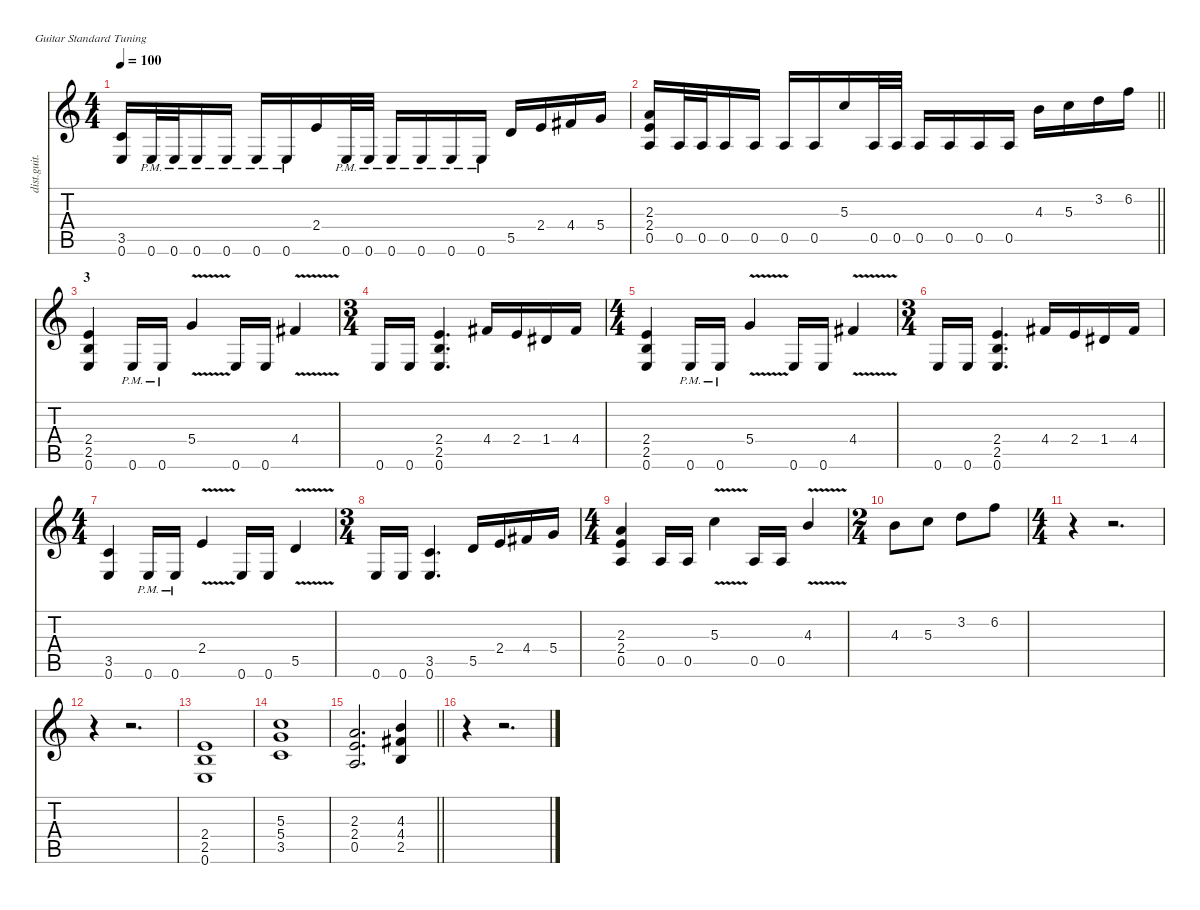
\defaultSystemsLayout 4
\hideDynamics
\bracketExtendMode nobrackets
\otherSystemsTrackNameOrientation horizontal
\track ("Hichem" "dist.guit.") {instrument distortionguitar}
\staff {score tabs}
\tuning (E4 B3 G3 D3 A2 E2)
\ts (4 4)
\tempo 100
\clef g2
\ks c
(3.5 0.6).16{dy f beam Up} 0.6{pm}.32{beam Up} 0.6{pm}.32{beam Up} 0.6{pm}.16{beam Up} 0.6{pm}.16{beam Up} 0.6{pm}.16{beam Up} 0.6{pm}.16{beam Up} 2.4.16{beam Up} 0.6{pm}.32{beam Up} 0.6{pm}.32{beam Up} 0.6{pm}.16{beam Up} 0.6{pm}.16{beam Up} 0.6{pm}.16{beam Up} 0.6{pm}.16{beam Up} 5.5.16{beam Up} 2.4.16{beam Up} 4.4{acc #}.16{beam Up} 5.4.16{beam Up} |
\barLineRight lightlight
(2.3 2.4 0.5).16{beam Up} 0.5.32{beam Up} 0.5.32{beam Up} 0.5.16{beam Up} 0.5.16{beam Up} 0.5.16{beam Up} 0.5.16{beam Up} 5.3.16{beam Up} 0.5.32{beam Up} 0.5.32{beam Up} 0.5.16{beam Up} 0.5.16{beam Up} 0.5.16{beam Up} 0.5.16{beam Up} 4.3.16{beam Down} 5.3.16{beam Down} 3.2.16{beam Down} 6.2.16{beam Down} |
\section ("" "3")
(2.4 2.5 0.6).4{beam Up} 0.6{pm}.16{beam Up} 0.6{pm}.16{beam Up} 5.4{v}.4{beam Up} 0.6.16{beam Up} 0.6.16{beam Up} 4.4{v acc #}.4{beam Up} |
\ts (3 4)
\beaming (8 2 2 2)
0.6.16{beam Up} 0.6.16{beam Up} (2.4 2.5 0.6).4{d beam Up} 4.4{acc #}.16{beam Up} 2.4.16{beam Up} 1.4{acc #}.16{beam Up} 4.4{acc #}.16{beam Up} |
\ts (4 4)
\beaming (8 2 2 2 2)
(2.4 2.5 0.6).4{beam Up} 0.6{pm}.16{beam Up} 0.6{pm}.16{beam Up} 5.4{v}.4{beam Up} 0.6.16{beam Up} 0.6.16{beam Up} 4.4{v acc #}.4{beam Up} |
\ts (3 4)
\beaming (8 2 2 2)
0.6.16{beam Up} 0.6.16{beam Up} (2.4 2.5 0.6).4{d beam Up} 4.4{acc #}.16{beam Up} 2.4.16{beam Up} 1.4{acc #}.16{beam Up} 4.4{acc #}.16{beam Up} |
\ts (4 4)
\beaming (8 2 2 2 2)
(3.5 0.6).4{beam Up} 0.6{pm}.16{beam Up} 0.6{pm}.16{beam Up} 2.4{v}.4{beam Up} 0.6.16{beam Up} 0.6.16{beam Up} 5.5{v}.4{beam Up} |
\ts (3 4)
\beaming (8 2 2 2 2)
0.6.16{beam Up} 0.6.16{beam Up} (3.5 0.6).4{d beam Up} 5.5.16{beam Up} 2.4.16{beam Up} 4.4{acc #}.16{beam Up} 5.4.16{beam Up} |
\ts (4 4)
\beaming (8 2 2 2 2)
(2.3 2.4 0.5).4{beam Up} 0.5.16{beam Up} 0.5.16{beam Up} 5.3{v}.4{beam Down} 0.5.16{beam Up} 0.5.16{beam Up} 4.3{v}.4{beam Up} |
\ts (2 4)
\beaming (8 2 2)
4.3.8{beam Down} 5.3.8{beam Down} 3.2.8{beam Down} 6.2.8{beam Down} |
\ts (4 4)
\beaming (8 2 2 2 2)
r.4{beam Down} r.2{d beam Down} |
r.4{beam Down} r.2{d beam Down} |
(2.4 2.5 0.6).1{dy mp beam Up} |
(5.3 5.4 3.5).1{beam Up} |
\barLineRight lightlight
(2.3 2.4 0.5).2{d beam Up} (4.3 4.4{acc #} 2.5).4{beam Up} |
r.4{beam Down} r.2{d beam Down}
